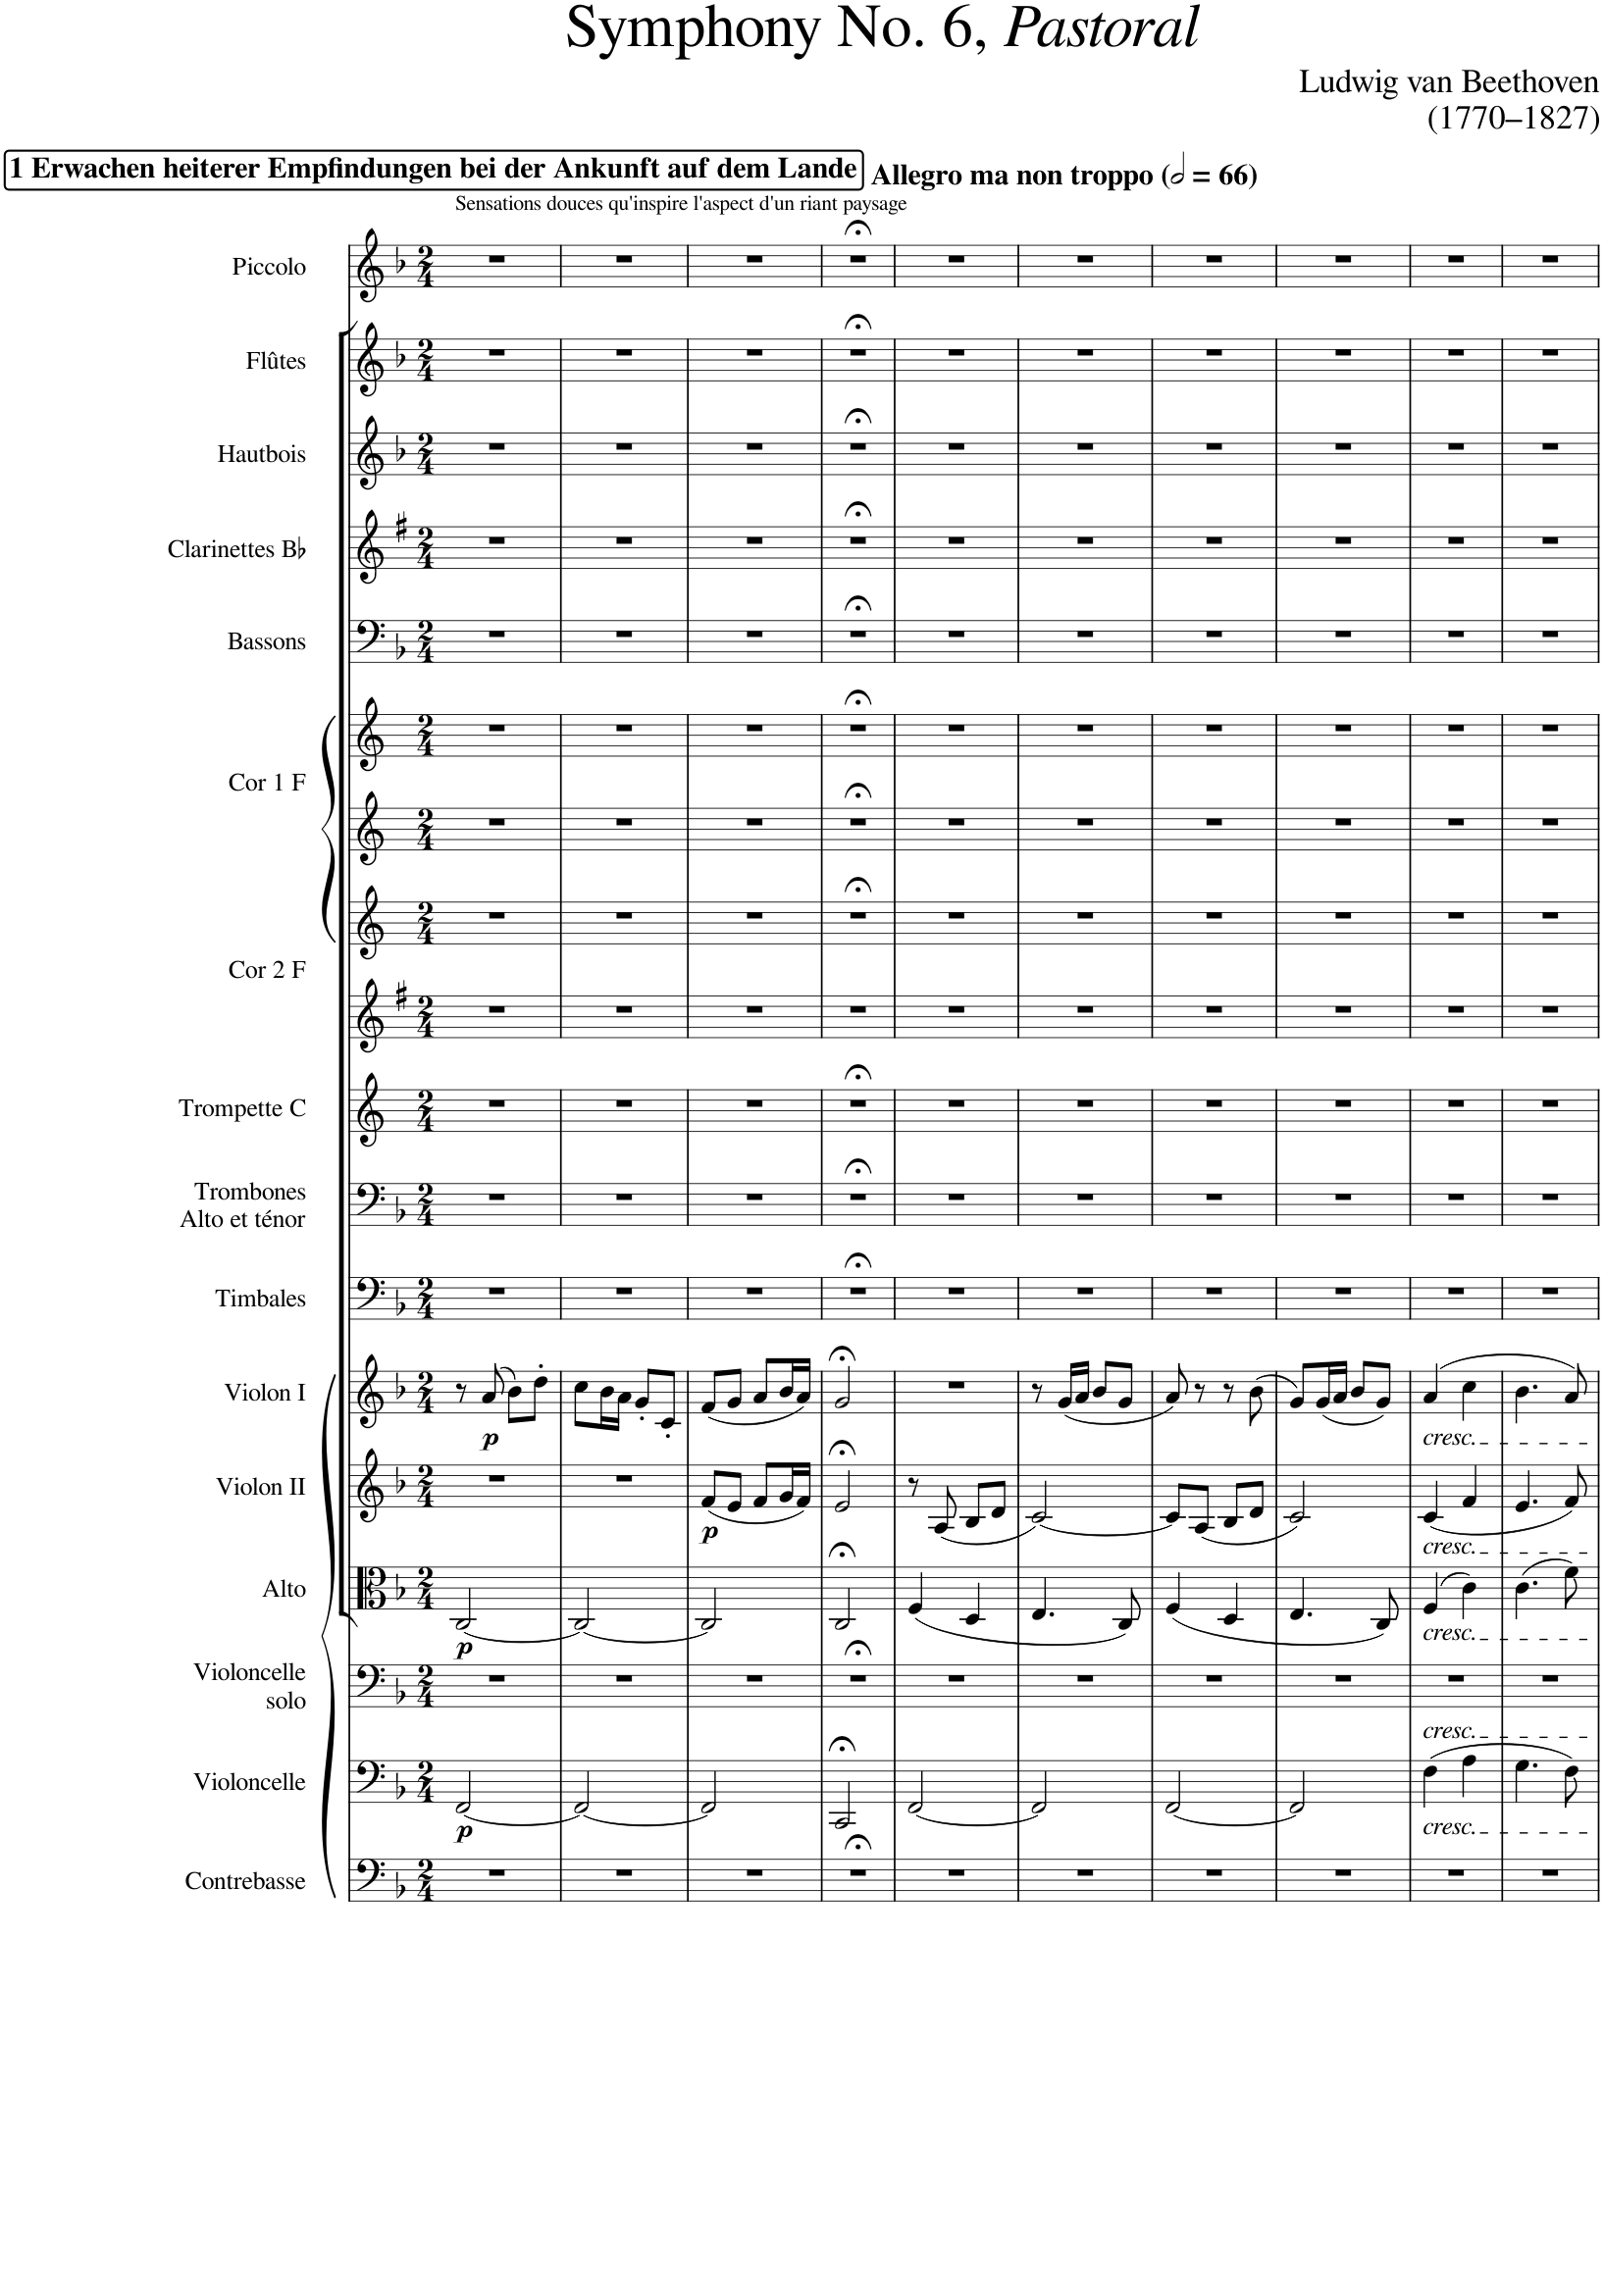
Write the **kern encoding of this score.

**kern	**dynam	**kern	**dynam	**kern	**dynam	**kern	**dynam
*part4	*part4	*part3	*part3	*part2	*part2	*part1	*part1
*staff4	*staff4	*staff3	*staff3	*staff2	*staff2	*staff1	*staff1
*I"Violoncelle	*	*I"Alto	*	*I"Violon II	*	*I"Violon I	*
*I'Vc	*	*	*	*I'Vln	*	*I'Vln	*
*clefF4	*	*clefC3	*	*clefG2	*	*clefG2	*
*k[b-]	*	*k[b-]	*	*k[b-]	*	*k[b-]	*
*M2/4	*	*M2/4	*	*M2/4	*	*M2/4	*
=1	=1	=1	=1	=1	=1	=1	=1
!	!LO:DY:b	!	!LO:DY:b	!	!	!	!
[2FF/	p	[2C/	p	2r	.	8r	.
!	!	!	!	!	!	!	!LO:DY:b
.	.	.	.	.	.	(8a/	p
.	.	.	.	.	.	8b-\L)	.
.	.	.	.	.	.	8dd'\J	.
=2	=2	=2	=2	=2	=2	=2	=2
2FF/_	.	2C/_	.	2r	.	8cc\L	.
.	.	.	.	.	.	16b-\L	.
.	.	.	.	.	.	16a\JJ	.
.	.	.	.	.	.	8g'/L	.
.	.	.	.	.	.	8c'/J	.
=3	=3	=3	=3	=3	=3	=3	=3
!	!	!	!	!	!LO:DY:b	!	!
2FF/]	.	2C/]	.	(8f/L	p	(8f/L	.
.	.	.	.	8e/J	.	8g/J	.
.	.	.	.	8f/L	.	8a/L	.
.	.	.	.	16g/L	.	16b-/L	.
.	.	.	.	16f/JJ)	.	16a/JJ)	.
=4	=4	=4	=4	=4	=4	=4	=4
2CC;</	.	2C;</	.	2e;</	.	2g;</	.
=5	=5	=5	=5	=5	=5	=5	=5
[2FF/	.	(4F/	.	8r	.	2r	.
.	.	.	.	(8A/	.	.	.
.	.	4D/	.	8B-/L	.	.	.
.	.	.	.	8d/J	.	.	.
=6	=6	=6	=6	=6	=6	=6	=6
2FF/]	.	4.E/	.	[2c/)	.	8r	.
.	.	.	.	.	.	(16g/LL	.
.	.	.	.	.	.	16a/JJ	.
.	.	.	.	.	.	8b-/L	.
.	.	8C/)	.	.	.	8g/J	.
=7	=7	=7	=7	=7	=7	=7	=7
[2FF/	.	(4F/	.	8c/L]	.	8a/)	.
.	.	.	.	(8A/J	.	8r	.
.	.	4D/	.	8B-/L	.	8r	.
.	.	.	.	8d/J	.	(8b-\	.
=8	=8	=8	=8	=8	=8	=8	=8
2FF/]	.	4.E/	.	2c/)	.	8g/L)	.
.	.	.	.	.	.	(16g/L	.
.	.	.	.	.	.	16a/JJ	.
.	.	.	.	.	.	8b-/L	.
.	.	8C/)	.	.	.	8g/J)	.
=9	=9	=9	=9	=9	=9	=9	=9
!	!	!	!	!	!	!LO:TX:b:i:t=cresc.	!
!	!	!	!	!LO:TX:b:i:t=cresc.	!	!	!
!	!	!LO:TX:b:i:t=cresc.	!	!	!	!	!
!LO:TX:b:i:t=cresc.	!	!	!	!	!	!	!
(4F\	.	(4F/	.	(4c/	.	(4a/	.
4A\	.	4c\)	.	4f/	.	4cc\	.
=10	=10	=10	=10	=10	=10	=10	=10
4.G\	.	(4.c\	.	4.e/	.	4.b-\	.
8F\)	.	8f\)	.	8f/)	.	8a/)	.
=	=	=	=	=	=	=	=
*-	*-	*-	*-	*-	*-	*-	*-
